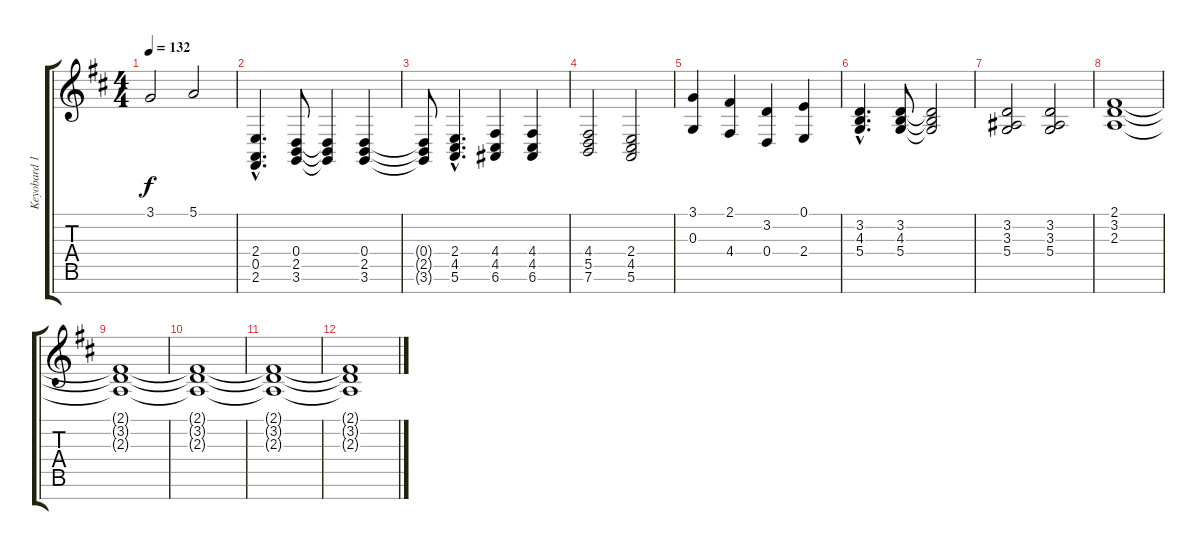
\track ("Keyobard 1" "Keyobard 1") {instrument synthstrings1}
\staff {score tabs}
\tuning (E4 B3 G3 D3 A2 E2 B1) {hide}
\ts (4 4)
\tempo 132
\clef g2
\ks d
3.1.2{dy f} 5.1.2 |
(2.4{hac} 0.5{hac} 2.6{hac}).4{d} (0.4 2.5 3.6).8 (0.4{t} 2.5{t} 3.6{t}).4 (0.4 2.5 3.6).4 |
(0.4{t} 2.5{t} 3.6{t}).8 (2.4{hac} 4.5{hac} 5.6{hac}).4{d} (4.4 4.5 6.6).4 (4.4 4.5 6.6).4 |
(4.4 5.5 7.6).2 (2.4 4.5 5.6).2 |
(3.1 0.3).4 (2.1 4.4).4 (3.2 0.4).4 (0.1 2.4).4 |
(3.2{hac} 4.3{hac} 5.4{hac}).4{d} (3.2 4.3 5.4).8 (3.2{t} 4.3{t} 5.4{t}).2 |
(3.2 3.3 5.4).2 (3.2 3.3 5.4).2 |
(2.1 3.2 2.3).1 |
(2.1{t} 3.2{t} 2.3{t}).1 |
(2.1{t} 3.2{t} 2.3{t}).1 |
(2.1{t} 3.2{t} 2.3{t}).1 |
(2.1{t} 3.2{t} 2.3{t}).1
